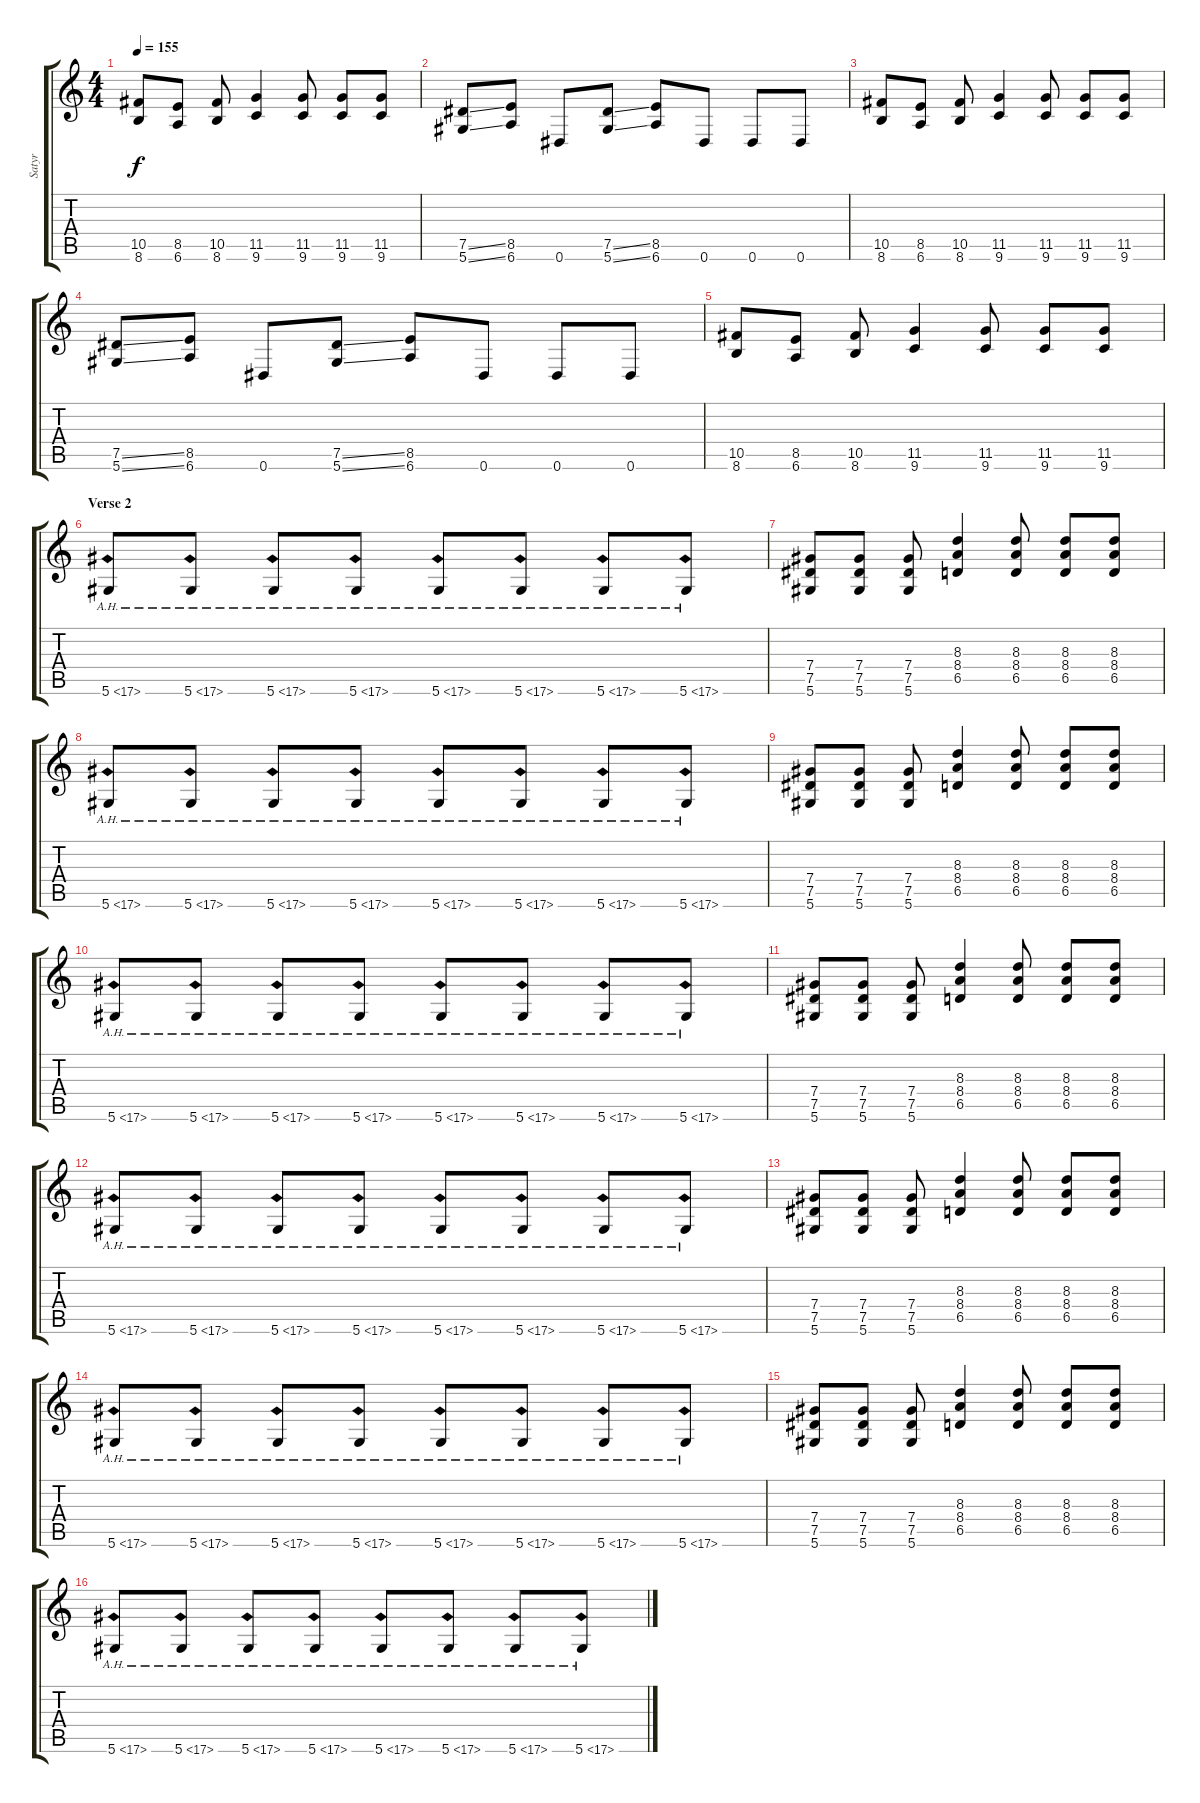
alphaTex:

\track ("Satyr" "Satyr") {instrument distortionguitar}
\staff {score tabs}
\tuning (Eb4 Bb3 Gb3 Db3 Ab2 Eb2) {hide}
\ts (4 4)
\tempo 155
\clef g2
\ks c
(10.5 8.6).8{dy f} (8.5 6.6).8 (10.5 8.6).8 (11.5 9.6).4 (11.5 9.6).8 (11.5 9.6).8 (11.5 9.6).8 |
(7.5{ss} 5.6{ss}).8 (8.5 6.6).8 0.6.8 (7.5{ss} 5.6{ss}).8 (8.5 6.6).8 0.6.8 0.6.8 0.6.8 |
(10.5 8.6).8 (8.5 6.6).8 (10.5 8.6).8 (11.5 9.6).4 (11.5 9.6).8 (11.5 9.6).8 (11.5 9.6).8 |
(7.5{ss} 5.6{ss}).8 (8.5 6.6).8 0.6.8 (7.5{ss} 5.6{ss}).8 (8.5 6.6).8 0.6.8 0.6.8 0.6.8 |
(10.5 8.6).8 (8.5 6.6).8 (10.5 8.6).8 (11.5 9.6).4 (11.5 9.6).8 (11.5 9.6).8 (11.5 9.6).8 |
\section ("" "Verse 2")
5.6{ah 12}.8 5.6{ah 12}.8 5.6{ah 12}.8 5.6{ah 12}.8 5.6{ah 12}.8 5.6{ah 12}.8 5.6{ah 12}.8 5.6{ah 12}.8 |
(7.4 7.5 5.6).8 (7.4 7.5 5.6).8 (7.4 7.5 5.6).8 (8.3 8.4 6.5).4 (8.3 8.4 6.5).8 (8.3 8.4 6.5).8 (8.3 8.4 6.5).8 |
5.6{ah 12}.8 5.6{ah 12}.8 5.6{ah 12}.8 5.6{ah 12}.8 5.6{ah 12}.8 5.6{ah 12}.8 5.6{ah 12}.8 5.6{ah 12}.8 |
(7.4 7.5 5.6).8 (7.4 7.5 5.6).8 (7.4 7.5 5.6).8 (8.3 8.4 6.5).4 (8.3 8.4 6.5).8 (8.3 8.4 6.5).8 (8.3 8.4 6.5).8 |
5.6{ah 12}.8 5.6{ah 12}.8 5.6{ah 12}.8 5.6{ah 12}.8 5.6{ah 12}.8 5.6{ah 12}.8 5.6{ah 12}.8 5.6{ah 12}.8 |
(7.4 7.5 5.6).8 (7.4 7.5 5.6).8 (7.4 7.5 5.6).8 (8.3 8.4 6.5).4 (8.3 8.4 6.5).8 (8.3 8.4 6.5).8 (8.3 8.4 6.5).8 |
5.6{ah 12}.8 5.6{ah 12}.8 5.6{ah 12}.8 5.6{ah 12}.8 5.6{ah 12}.8 5.6{ah 12}.8 5.6{ah 12}.8 5.6{ah 12}.8 |
(7.4 7.5 5.6).8 (7.4 7.5 5.6).8 (7.4 7.5 5.6).8 (8.3 8.4 6.5).4 (8.3 8.4 6.5).8 (8.3 8.4 6.5).8 (8.3 8.4 6.5).8 |
5.6{ah 12}.8 5.6{ah 12}.8 5.6{ah 12}.8 5.6{ah 12}.8 5.6{ah 12}.8 5.6{ah 12}.8 5.6{ah 12}.8 5.6{ah 12}.8 |
(7.4 7.5 5.6).8 (7.4 7.5 5.6).8 (7.4 7.5 5.6).8 (8.3 8.4 6.5).4 (8.3 8.4 6.5).8 (8.3 8.4 6.5).8 (8.3 8.4 6.5).8 |
5.6{ah 12}.8 5.6{ah 12}.8 5.6{ah 12}.8 5.6{ah 12}.8 5.6{ah 12}.8 5.6{ah 12}.8 5.6{ah 12}.8 5.6{ah 12}.8
